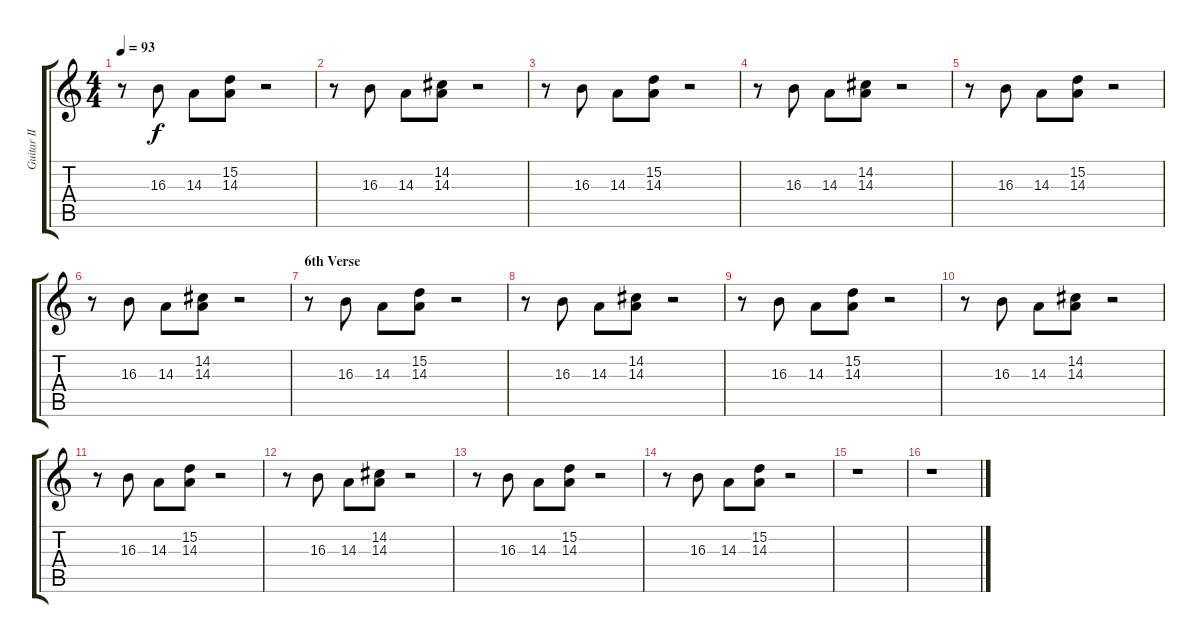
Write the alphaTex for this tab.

\track ("Guitar II" "Guitar II") {instrument pizzicatostrings}
\staff {score tabs}
\tuning (E4 B3 G3 D3 A2 E2) {hide}
\ts (4 4)
\tempo 93
\clef g2
\ks c
r.8{dy f} 16.3.8 14.3.8 (15.2 14.3).8 r.2 |
r.8 16.3.8 14.3.8 (14.2 14.3).8 r.2 |
r.8 16.3.8 14.3.8 (15.2 14.3).8 r.2 |
r.8 16.3.8 14.3.8 (14.2 14.3).8 r.2 |
r.8 16.3.8 14.3.8 (15.2 14.3).8 r.2 |
r.8 16.3.8 14.3.8 (14.2 14.3).8 r.2 |
\section ("" "6th Verse")
r.8 16.3.8 14.3.8 (15.2 14.3).8 r.2 |
r.8 16.3.8 14.3.8 (14.2 14.3).8 r.2 |
r.8 16.3.8 14.3.8 (15.2 14.3).8 r.2 |
r.8 16.3.8 14.3.8 (14.2 14.3).8 r.2 |
r.8 16.3.8 14.3.8 (15.2 14.3).8 r.2 |
r.8 16.3.8 14.3.8 (14.2 14.3).8 r.2 |
r.8 16.3.8 14.3.8 (15.2 14.3).8 r.2 |
r.8 16.3.8 14.3.8 (15.2 14.3).8 r.2 |
r.1 |
r.1
